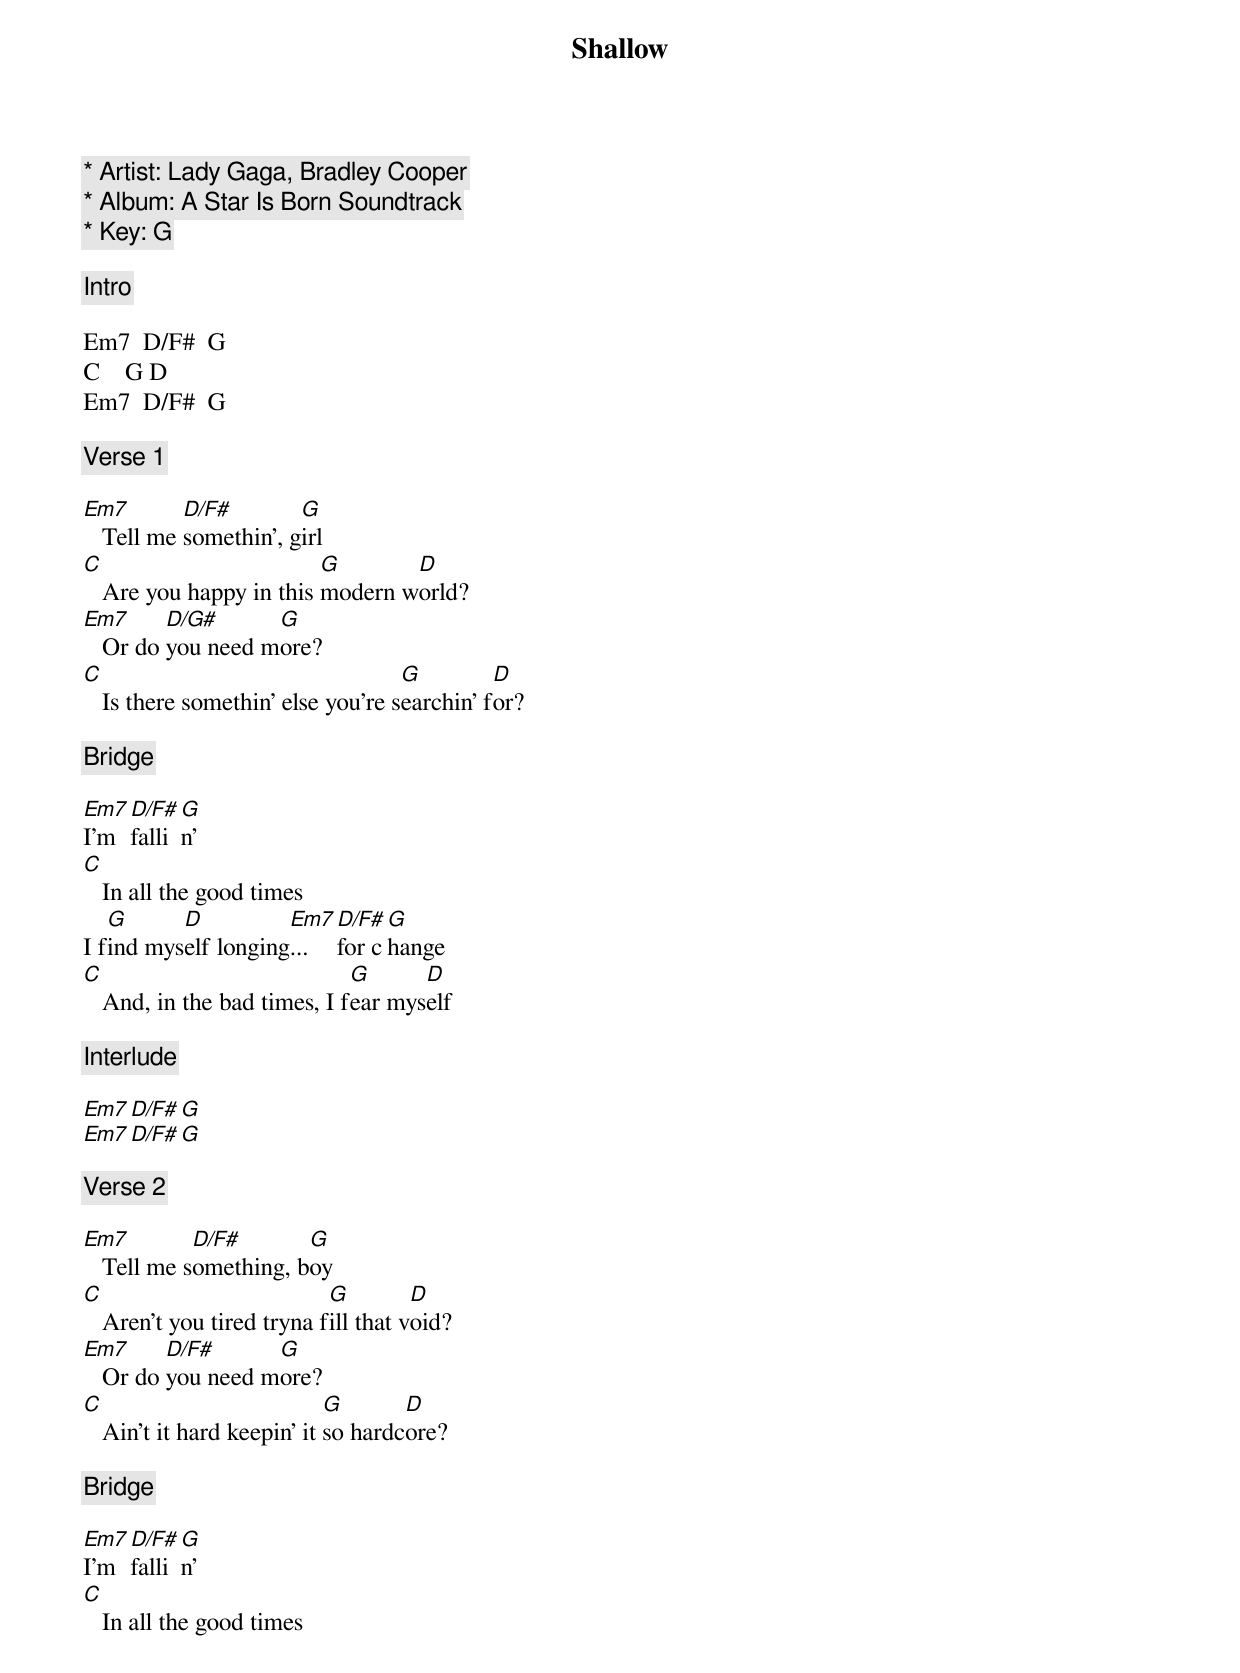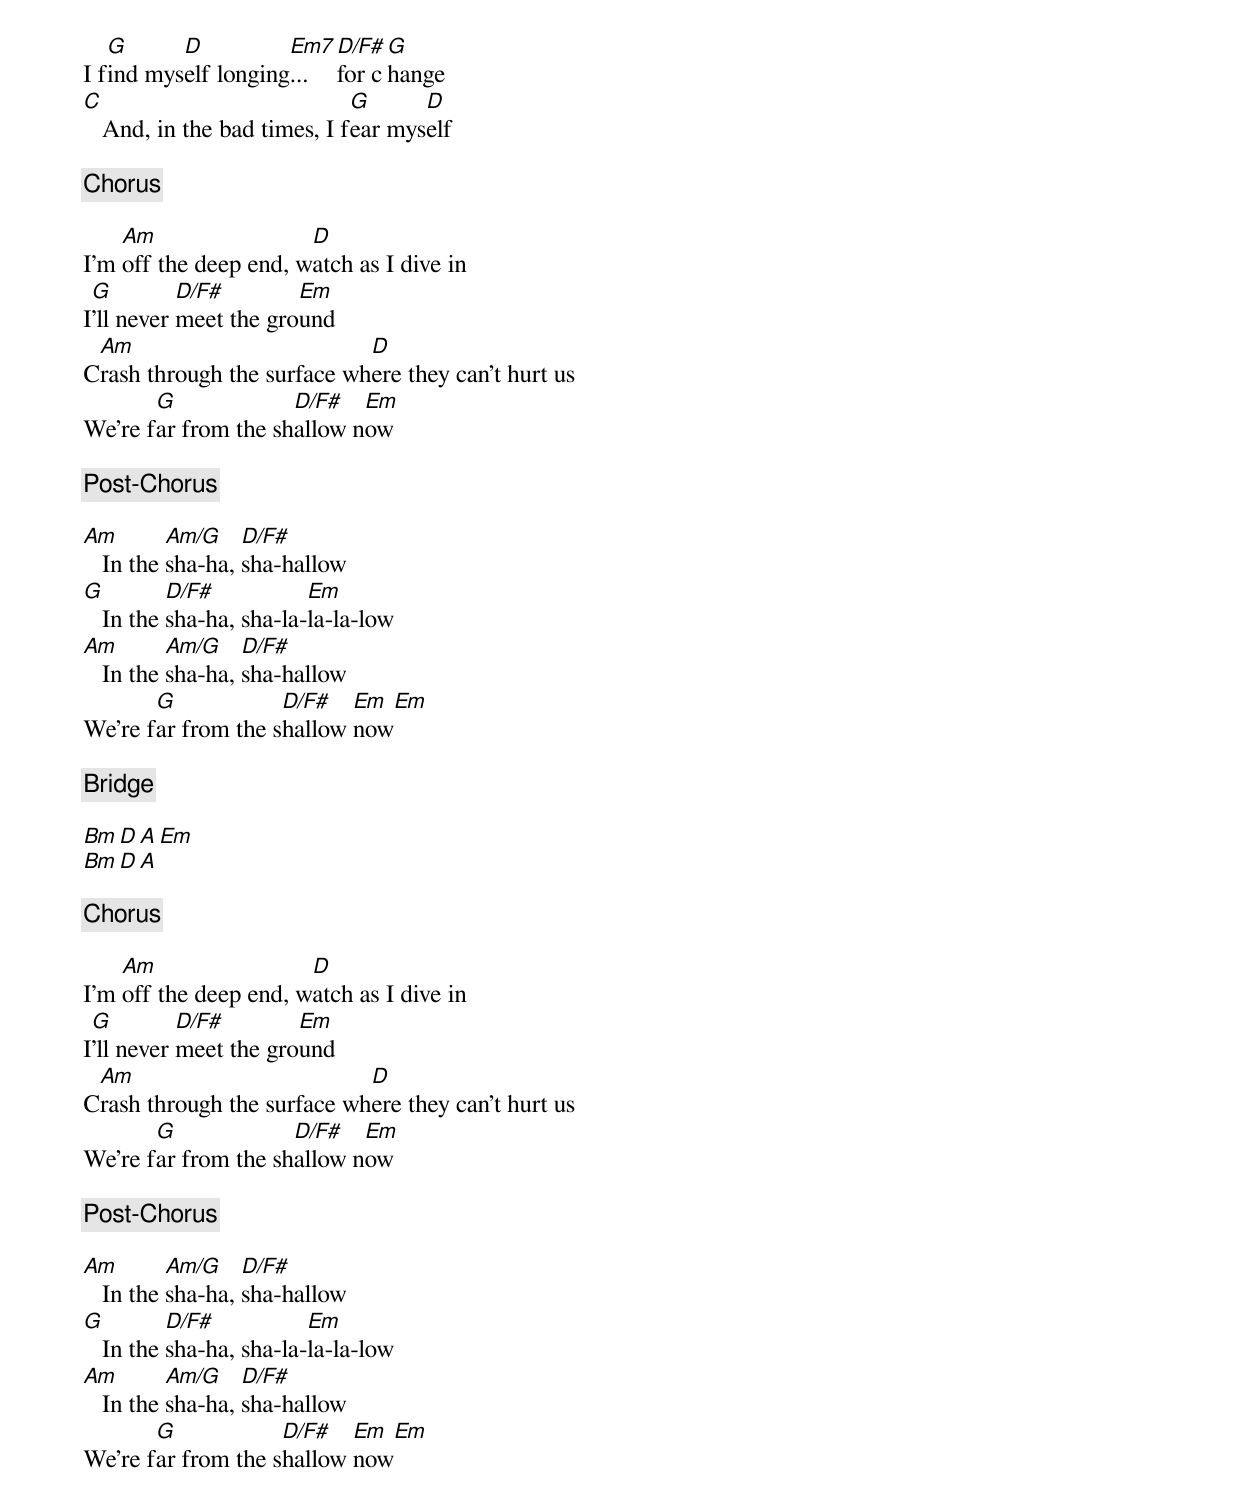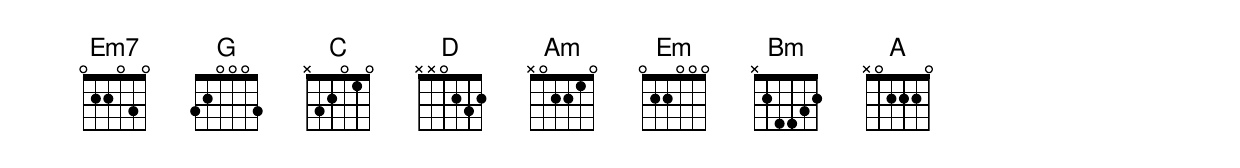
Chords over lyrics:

Shallow

* Artist: Lady Gaga, Bradley Cooper
* Album: A Star Is Born Soundtrack
* Key: G

[Intro]

Em7  D/F#  G
C    G D
Em7  D/F#  G

[Verse 1]

Em7        D/F#        G
   Tell me somethin', girl
C                        G       D
   Are you happy in this modern world?
Em7      D/G#      G
   Or do you need more?
C                                  G         D
   Is there somethin' else you're searchin' for?

[Bridge]

Em7 D/F# G
I'm fallin'
C
   In all the good times
   G      D          Em7 D/F# G
I find myself longing... for change
C                            G      D
   And, in the bad times, I fear myself

[Interlude]

Em7  D/F#  G
Em7  D/F#  G

[Verse 2]

Em7         D/F#       G
   Tell me something, boy
C                          G         D
   Aren't you tired tryna fill that void?
Em7      D/F#      G
   Or do you need more?
C                           G       D
   Ain't it hard keepin' it so hardcore?

[Bridge]

Em7 D/F# G
I'm fallin'
C
   In all the good times
   G      D          Em7 D/F# G
I find myself longing... for change
C                            G      D
   And, in the bad times, I fear myself

[Chorus]

    Am                 D
I'm off the deep end, watch as I dive in
 G         D/F#        Em
I'll never meet the ground
 Am                         D
Crash through the surface where they can't hurt us
       G             D/F#   Em
We're far from the shallow now

[Post-Chorus]

Am        Am/G    D/F#
   In the sha-ha, sha-hallow
G         D/F#           Em
   In the sha-ha, sha-la-la-la-low
Am        Am/G    D/F#
   In the sha-ha, sha-hallow
       G            D/F#   Em   Em
We're far from the shallow now

[Bridge]

Bm  D  A  Em
Bm  D  A

[Chorus]

    Am                 D
I'm off the deep end, watch as I dive in
 G         D/F#        Em
I'll never meet the ground
 Am                         D
Crash through the surface where they can't hurt us
       G             D/F#   Em
We're far from the shallow now

[Post-Chorus]

Am        Am/G    D/F#
   In the sha-ha, sha-hallow
G         D/F#           Em
   In the sha-ha, sha-la-la-la-low
Am        Am/G    D/F#
   In the sha-ha, sha-hallow
       G            D/F#   Em   Em
We're far from the shallow now
